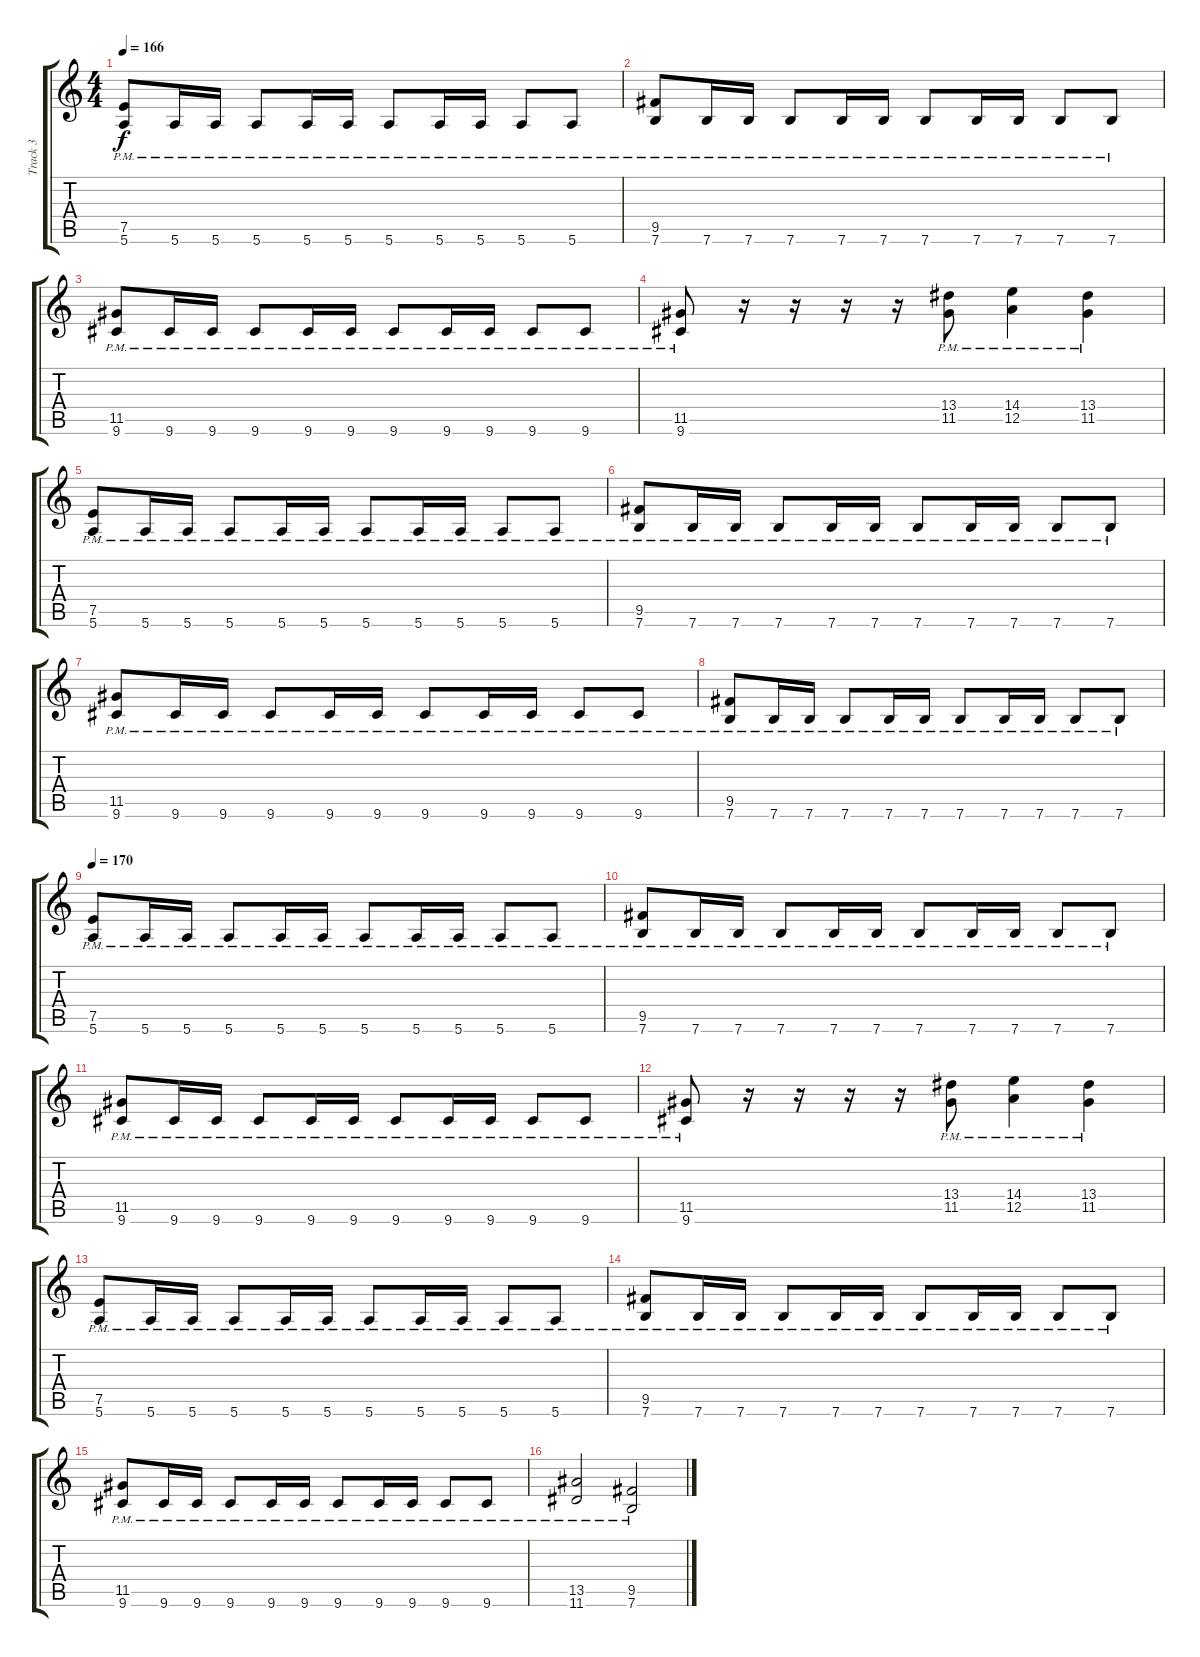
\track ("Track 3" "Track 3") {instrument distortionguitar}
\staff {score tabs}
\tuning (E4 B3 G3 D3 A2 E2) {hide}
\ts (4 4)
\tempo 166
\clef g2
\ks c
(7.5{pm} 5.6{pm}).8{dy f} 5.6{pm}.16 5.6{pm}.16 5.6{pm}.8 5.6{pm}.16 5.6{pm}.16 5.6{pm}.8 5.6{pm}.16 5.6{pm}.16 5.6{pm}.8 5.6{pm}.8 |
(9.5{pm} 7.6{pm}).8 7.6{pm}.16 7.6{pm}.16 7.6{pm}.8 7.6{pm}.16 7.6{pm}.16 7.6{pm}.8 7.6{pm}.16 7.6{pm}.16 7.6{pm}.8 7.6{pm}.8 |
(11.5{pm} 9.6{pm}).8 9.6{pm}.16 9.6{pm}.16 9.6{pm}.8 9.6{pm}.16 9.6{pm}.16 9.6{pm}.8 9.6{pm}.16 9.6{pm}.16 9.6{pm}.8 9.6{pm}.8 |
(11.5{pm} 9.6{pm}).8 r.16 r.16 r.16 r.16 (13.4{pm} 11.5{pm}).8 (14.4{pm} 12.5{pm}).4 (13.4{pm} 11.5{pm}).4 |
(7.5{pm} 5.6{pm}).8 5.6{pm}.16 5.6{pm}.16 5.6{pm}.8 5.6{pm}.16 5.6{pm}.16 5.6{pm}.8 5.6{pm}.16 5.6{pm}.16 5.6{pm}.8 5.6{pm}.8 |
(9.5{pm} 7.6{pm}).8 7.6{pm}.16 7.6{pm}.16 7.6{pm}.8 7.6{pm}.16 7.6{pm}.16 7.6{pm}.8 7.6{pm}.16 7.6{pm}.16 7.6{pm}.8 7.6{pm}.8 |
(11.5{pm} 9.6{pm}).8 9.6{pm}.16 9.6{pm}.16 9.6{pm}.8 9.6{pm}.16 9.6{pm}.16 9.6{pm}.8 9.6{pm}.16 9.6{pm}.16 9.6{pm}.8 9.6{pm}.8 |
(9.5{pm} 7.6{pm}).8 7.6{pm}.16 7.6{pm}.16 7.6{pm}.8 7.6{pm}.16 7.6{pm}.16 7.6{pm}.8 7.6{pm}.16 7.6{pm}.16 7.6{pm}.8 7.6{pm}.8 |
\tempo 170
(7.5{pm} 5.6{pm}).8 5.6{pm}.16 5.6{pm}.16 5.6{pm}.8 5.6{pm}.16 5.6{pm}.16 5.6{pm}.8 5.6{pm}.16 5.6{pm}.16 5.6{pm}.8 5.6{pm}.8 |
(9.5{pm} 7.6{pm}).8 7.6{pm}.16 7.6{pm}.16 7.6{pm}.8 7.6{pm}.16 7.6{pm}.16 7.6{pm}.8 7.6{pm}.16 7.6{pm}.16 7.6{pm}.8 7.6{pm}.8 |
(11.5{pm} 9.6{pm}).8 9.6{pm}.16 9.6{pm}.16 9.6{pm}.8 9.6{pm}.16 9.6{pm}.16 9.6{pm}.8 9.6{pm}.16 9.6{pm}.16 9.6{pm}.8 9.6{pm}.8 |
(11.5{pm} 9.6{pm}).8 r.16 r.16 r.16 r.16 (13.4{pm} 11.5{pm}).8 (14.4{pm} 12.5{pm}).4 (13.4{pm} 11.5{pm}).4 |
(7.5{pm} 5.6{pm}).8 5.6{pm}.16 5.6{pm}.16 5.6{pm}.8 5.6{pm}.16 5.6{pm}.16 5.6{pm}.8 5.6{pm}.16 5.6{pm}.16 5.6{pm}.8 5.6{pm}.8 |
(9.5{pm} 7.6{pm}).8 7.6{pm}.16 7.6{pm}.16 7.6{pm}.8 7.6{pm}.16 7.6{pm}.16 7.6{pm}.8 7.6{pm}.16 7.6{pm}.16 7.6{pm}.8 7.6{pm}.8 |
(11.5{pm} 9.6{pm}).8 9.6{pm}.16 9.6{pm}.16 9.6{pm}.8 9.6{pm}.16 9.6{pm}.16 9.6{pm}.8 9.6{pm}.16 9.6{pm}.16 9.6{pm}.8 9.6{pm}.8 |
(13.5{pm} 11.6{pm}).2 (9.5{pm} 7.6{pm}).2
